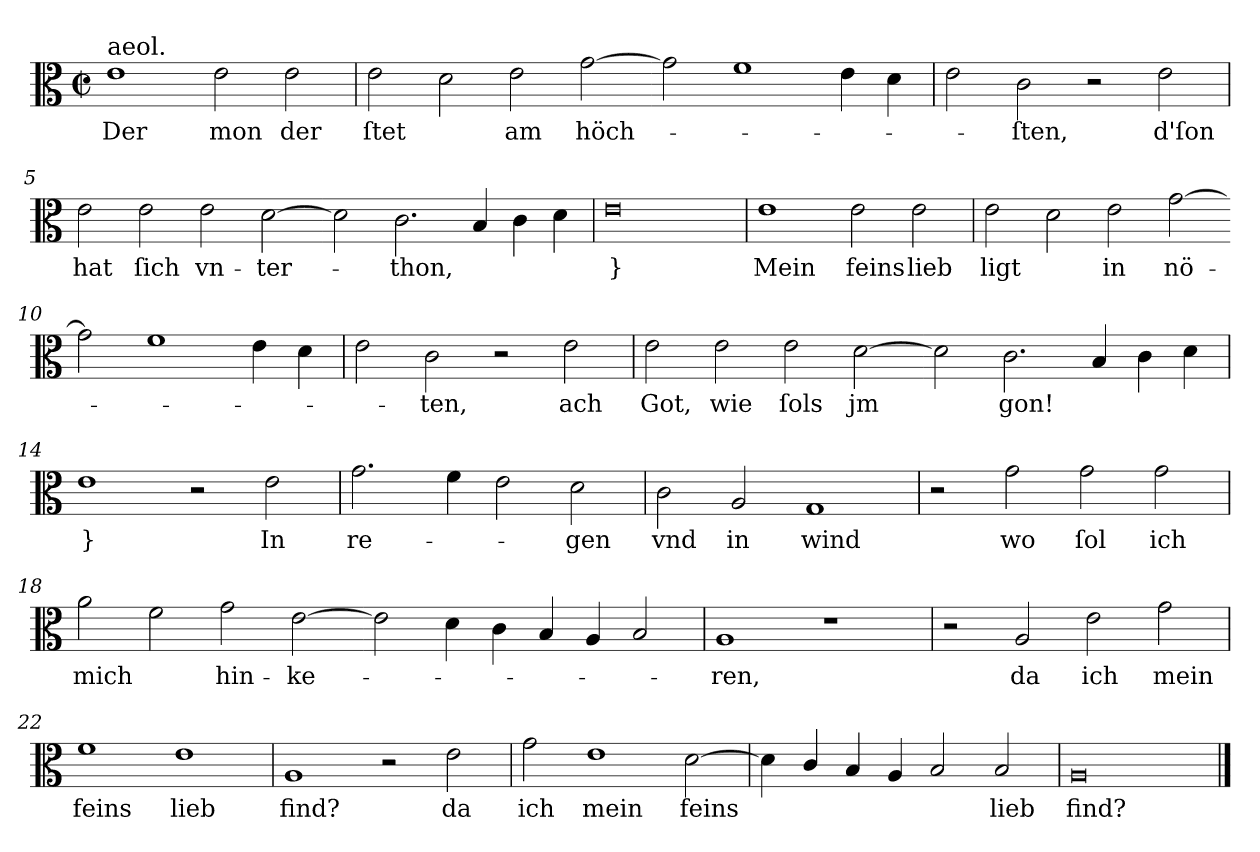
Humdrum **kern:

**kern	**text
*part1	*part1
*staff1	*staff1
*clefC3	*
*k[]	*
*A:aeo	*
*M4/2	*
*met(c|)	*
=1	=1
!LO:TX:a:t=aeol.	!
1e	Der
2e	mon
2e	der
=2	=2
2e	ſtet
2d	.
2e	am
[2g	höch-
=3-	=3-
2g]	.
1f	.
4e	.
4d	.
=4	=4
2e	.
2c	-ſten,
2r	.
2e	d'ſon
=5	=5
2e	hat
2e	ſich
2e	vn-
[2d	-ter-
=6-	=6-
2d]	.
2.c	-thon,
4B	.
4c	.
4d	.
=7	=7
0e	}
=8	=8
1e	Mein
2e	feins
2e	lieb
=9	=9
2e	ligt
2d	.
2e	in
[2g	nö-
=10-	=10-
2g]	.
1f	.
4e	.
4d	.
=11	=11
2e	.
2c	-ten,
2r	.
2e	ach
=12	=12
2e	Got,
2e	wie
2e	ſols
[2d	jm
=13-	=13-
2d]	.
2.c	gon!
4B	.
4c	.
4d	.
=14	=14
1e	}
2r	.
2e	In
=15	=15
2.g	re-
4f	.
2e	.
2d	-gen
=16	=16
2c	vnd
2A	in
1G	wind
=17	=17
2r	.
2g	wo
2g	ſol
2g	ich
=18	=18
2a	mich
2f	.
2g	hin-
[2e	-ke-
=19-	=19-
2e]	.
4d	.
4c	.
4B	.
4A	.
2B	.
=20	=20
1A	-ren,
1r	.
=21	=21
2r	.
2A	da
2e	ich
2g	mein
=22	=22
1f	feins
1e	lieb
=23	=23
1A	find?
2r	.
2e	da
=24	=24
2g	ich
1e	mein
[2d	feins
=25	=25
4d]	.
4c/	.
4B	.
4A	.
2B	.
2B	lieb
=26	=26
0A/	find?
==	==
*-	*-
